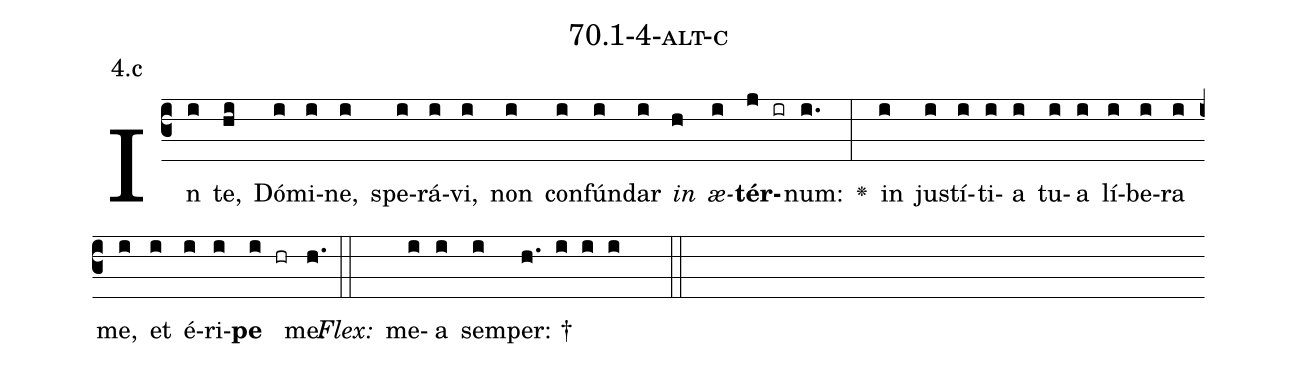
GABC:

name: 70.1-4-alt-c;
annotation: 4.c;
%%
(c3)In(i) te,(hi) Dó(i)mi(i)ne,(i) spe(i)rá(i)vi,(i) non(i) con(i)fún(i)dar(i) <i>in</i>(h) <i>æ</i>(i)<b>tér</b>(j ir)num:(i.) <v>\greheightstar</v>(:) in(i) jus(i)tí(i)ti(i)a(i) tu(i)a(i) lí(i)be(i)ra(i) me,(i) et(i) é(i)ri(i)<b>pe</b>(i hr) me.(h.) (::)
<i>Flex:</i>()  me(i)a(i) sem(i)per: †(h. i i i  ::)

%E(i) u(i) o(i) u(i) a(i) e.(h.) (::)
